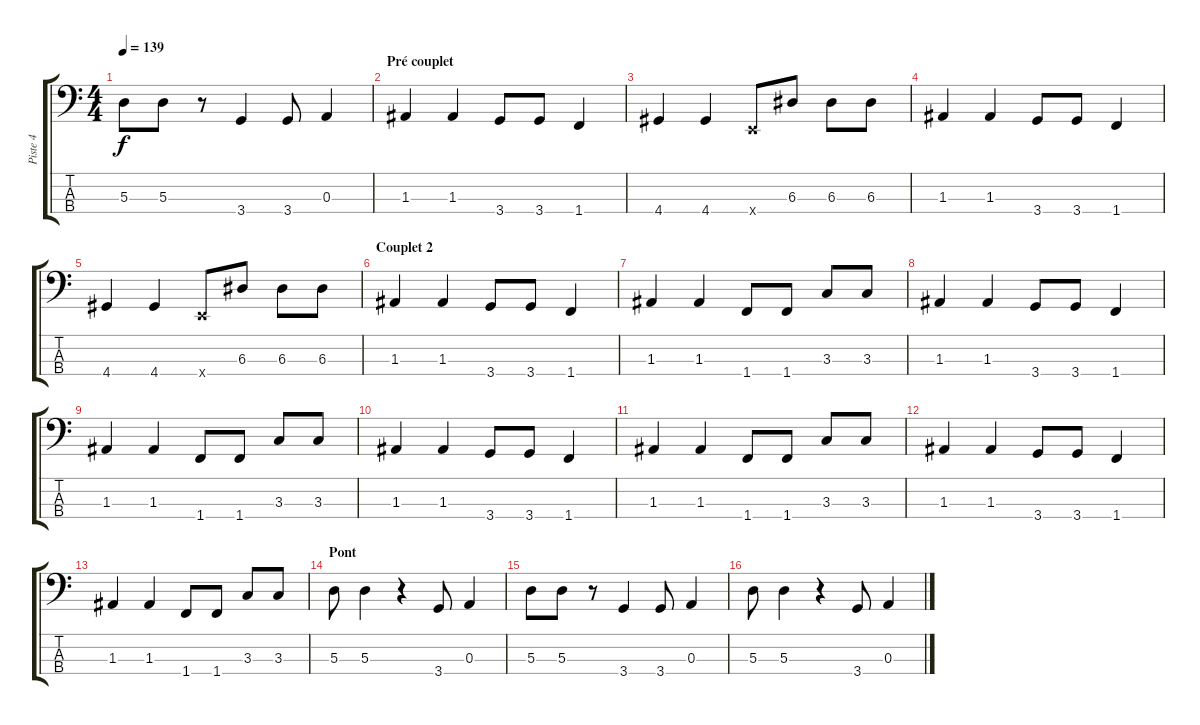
\track ("Piste 4" "Piste 4") {instrument electricbassfinger}
\staff {score tabs}
\tuning (G2 D2 A1 E1) {hide}
\ts (4 4)
\tempo 139
\clef f4
\ks c
5.3.8{dy f} 5.3.8 r.8 3.4.4 3.4.8 0.3.4 |
\section ("" "Pré couplet")
1.3.4 1.3.4 3.4.8 3.4.8 1.4.4 |
4.4.4 4.4.4 0.4{x}.8 6.3.8 6.3.8 6.3.8 |
1.3.4 1.3.4 3.4.8 3.4.8 1.4.4 |
4.4.4 4.4.4 0.4{x}.8 6.3.8 6.3.8 6.3.8 |
\section ("" "Couplet 2")
1.3.4 1.3.4 3.4.8 3.4.8 1.4.4 |
1.3.4 1.3.4 1.4.8 1.4.8 3.3.8 3.3.8 |
1.3.4 1.3.4 3.4.8 3.4.8 1.4.4 |
1.3.4 1.3.4 1.4.8 1.4.8 3.3.8 3.3.8 |
1.3.4 1.3.4 3.4.8 3.4.8 1.4.4 |
1.3.4 1.3.4 1.4.8 1.4.8 3.3.8 3.3.8 |
1.3.4 1.3.4 3.4.8 3.4.8 1.4.4 |
1.3.4 1.3.4 1.4.8 1.4.8 3.3.8 3.3.8 |
\section ("" "Pont")
5.3.8 5.3.4 r.4 3.4.8 0.3.4 |
5.3.8 5.3.8 r.8 3.4.4 3.4.8 0.3.4 |
5.3.8 5.3.4 r.4 3.4.8 0.3.4
